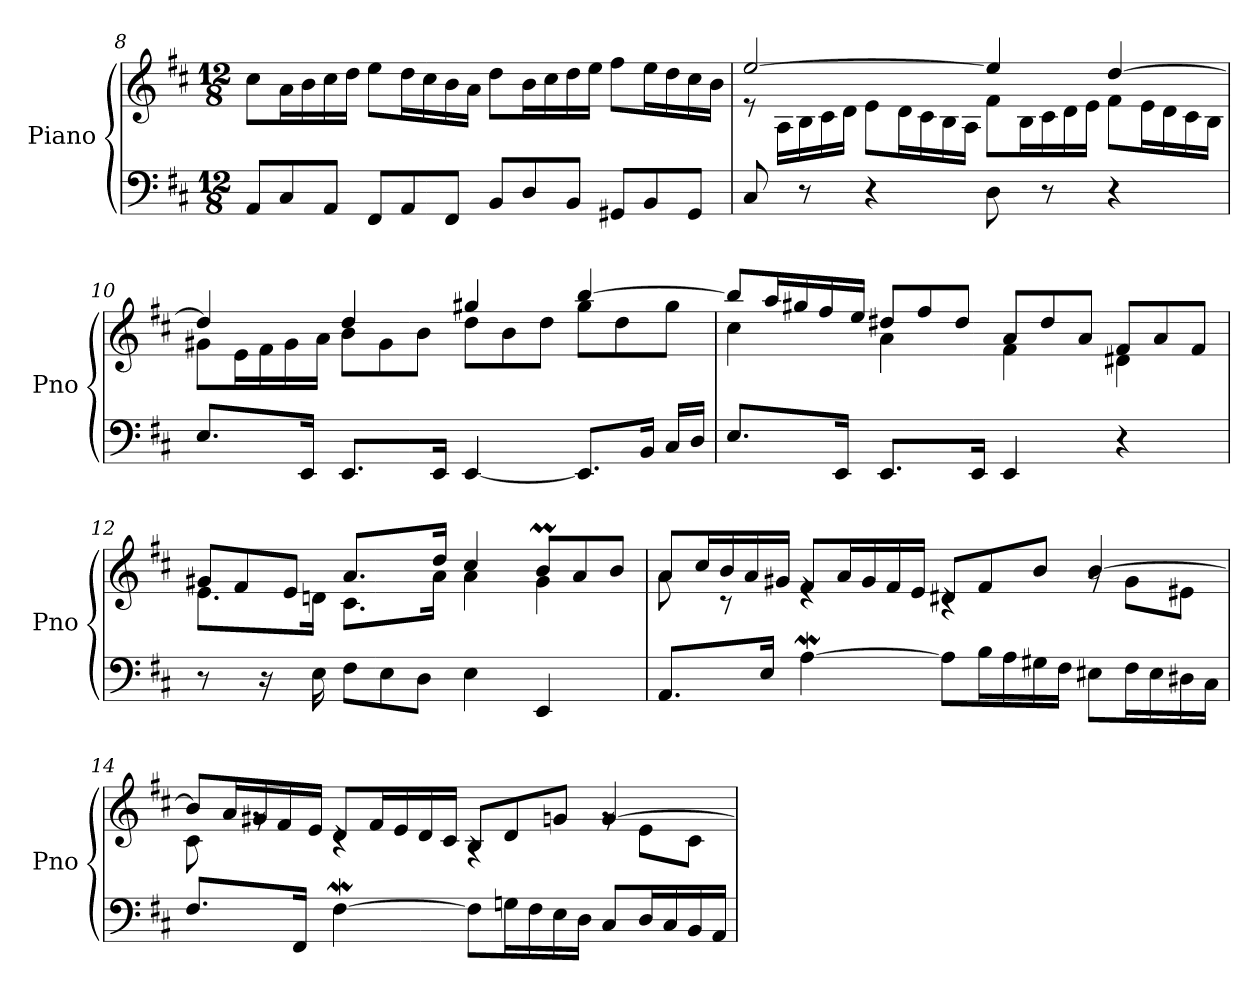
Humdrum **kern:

**kern	**kern
*part1	*part1
*staff2	*staff1
*I"Piano	*
*I'Pno	*
*clefF4	*clefG2
*k[f#c#]	*k[f#c#]
*D:	*D:
*M12/8	*M12/8
=8	=8
8AA/L	8cc#\L
8C#/	16a\L
.	16b\
8AA/J	16cc#\
.	16dd\JJ
8FF#/L	8ee\L
8AA/	16dd\L
.	16cc#\
8FF#/J	16b\
.	16a\JJ
8BB/L	8dd\L
8D/	16b\L
.	16cc#\
8BB/J	16dd\
.	16ee\JJ
8GG#X/L	8ff#\L
8BB/	16ee\L
.	16dd\
8GG#/J	16cc#\
.	16b\JJ
!!LO:LB:g=z
=9	=9
*Xtuplet	*Xtuplet
*	*^
16%3C#/	[4%3ee/	8re
.	.	16A\LL
16%3r	.	16B\
.	.	16c#\
.	.	16d\JJ
8%3r	.	8e\L
.	.	16d\L
.	.	16c#\
.	.	16B\
.	.	16A\JJ
16%3D\	8%3ee/]	8f#\L
.	.	16B\L
16%3r	.	16c#\
.	.	16d\
.	.	16e\JJ
8%3r	[8%3dd/	8f#\L
.	.	16e\L
.	.	16d\
.	.	16c#\
.	.	16B\JJ
=10	=10	=10
16%3.E/L	8%3dd/]	8g#X\L
.	.	16e\L
.	.	16f#\
.	.	16g#\
32%3EE/Jk	.	.
.	.	16a\JJ
16%3.EE/L	8%3dd/	8b\L
.	.	8g#\
.	.	8b\J
32%3EE/Jk	.	.
[8%3EE/	8%3gg#X/	8dd\L
.	.	8b\
.	.	8dd\J
8.EE/L]	[8%3bb/	8gg#\L
.	.	8dd\
16BB/Jk	.	.
16C#/LL	.	8gg#\J
16D/JJ	.	.
!!LO:PB:g=z	!!
=11	=11	=11
16%3.E/L	8bb/L]	8%3cc#\
.	16aa/L	.
.	16gg#X/	.
.	16ff#/	.
32%3EE/Jk	.	.
.	16ee/JJ	.
16%3.EE/L	8dd#X/L	8%3a\
.	8ff#/	.
.	8dd#/J	.
32%3EE/Jk	.	.
8%3EE/	8a/L	8%3f#\
.	8dd#/	.
.	8a/J	.
8%3r	8f#/L	8%3d#X\
.	8a/	.
.	8f#/J	.
=12	=12	=12
16%3r	8g#X/L	16%3.e\L
.	8f#/	.
32%3r	.	.
.	8e/J	.
32%3E\	.	32%3dn\Jk
8F#\L	16%3.a/L	16%3.c#\L
8E\	.	.
8D\J	.	.
.	32%3dd/Jk	32%3a\Jk
8%3E\	8%3cc#/	8%3a\
8%3EE/	8bM/L	8%3g#\
.	8a/	.
.	8b/J	.
!!LO:PB:g=z	!!
=13	=13	=13
16%3.AA/L	8a/L	16%3a\
.	16cc#/L	.
.	16b/	16%3rc
.	16a/	.
32%3E/Jk	.	.
.	16g#X/JJ	.
[8%3AW\	8f#/L	8%3re
.	16a/L	.
.	16g#/	.
.	16f#/	.
.	16e/JJ	.
8A\L]	8d#X/L	8%3rc
16B\L	8f#/	.
16A\	.	.
16G#X\	8b/J	.
16F#\JJ	.	.
8E#X\L	[8%3b/	8rg
16F#\L	.	8g#\L
16E#\	.	.
16D#X\	.	8e#X\J
16C#\JJ	.	.
!!LO:LB:g=z	!!
=14	=14	=14
16%3.F#/L	8b/L]	16%3c#\
.	16a/L	.
.	16g#X/	16%3rg
.	16f#/	.
32%3FF#/Jk	.	.
.	16e/JJ	.
[8%3F#W\	8d/L	8%3rc
.	16f#/L	.
.	16e/	.
.	16d/	.
.	16c#/JJ	.
8F#\L]	8B/L	8%3rA
16Gn\L	8d/	.
16F#\	.	.
16E\	8gn/J	.
16D\JJ	.	.
8C#/L	[8%3g/	8rg
16D/L	.	8e\L
16C#/	.	.
16BB/	.	8c#\J
16AA/JJ	.	.
*	*v	*v
=	=
*-	*-
